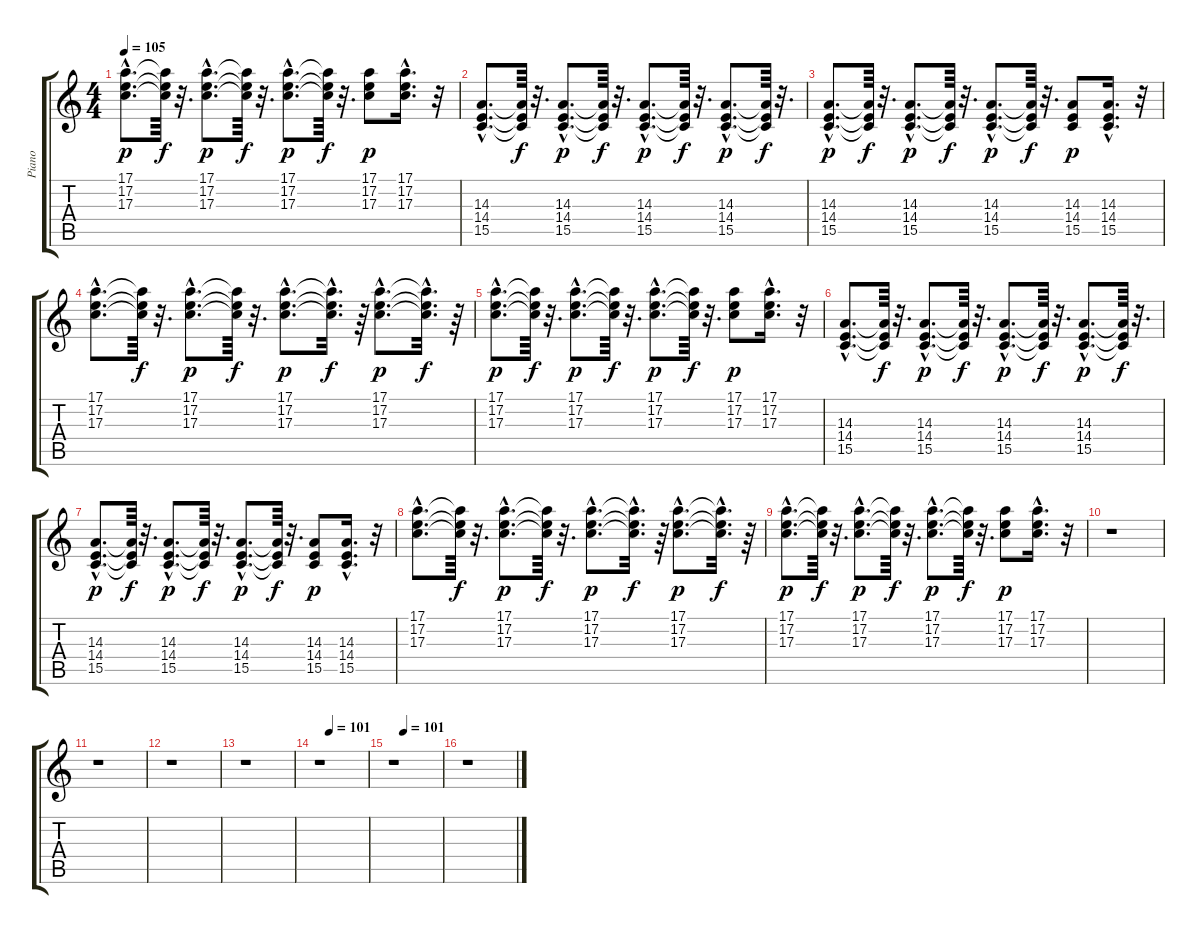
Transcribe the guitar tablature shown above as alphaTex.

\track ("Piano" "Piano") {instrument acousticgrandpiano}
\staff {score tabs}
\tuning (E4 B3 G3 D3 A2 E2) {hide}
\ts (4 4)
\tempo 105
\clef g2
\ks c
(17.1{hac} 17.2{hac} 17.3{hac}).8{d dy p} (17.1{t} 17.2{t} 17.3{t}).64{dy f} r.32{d} (17.1{hac} 17.2{hac} 17.3{hac}).8{d dy p} (17.1{t} 17.2{t} 17.3{t}).64{dy f} r.32{d} (17.1{hac} 17.2{hac} 17.3{hac}).8{d dy p} (17.1{t} 17.2{t} 17.3{t}).64{dy f} r.32{d} (17.1 17.2 17.3).8{dy p} (17.1{hac} 17.2{hac} 17.3{hac}).16{d} r.32 |
(14.3{hac} 14.4{hac} 15.5{hac}).8{d} (14.3{t} 14.4{t} 15.5{t}).64{dy f} r.32{d} (14.3{hac} 14.4{hac} 15.5{hac}).8{d dy p} (14.3{t} 14.4{t} 15.5{t}).64{dy f} r.32{d} (14.3{hac} 14.4{hac} 15.5{hac}).8{d dy p} (14.3{t} 14.4{t} 15.5{t}).64{dy f} r.32{d} (14.3{hac} 14.4{hac} 15.5{hac}).8{d dy p} (14.3{t} 14.4{t} 15.5{t}).64{dy f} r.32{d} |
(14.3{hac} 14.4{hac} 15.5{hac}).8{d dy p} (14.3{t} 14.4{t} 15.5{t}).64{dy f} r.32{d} (14.3{hac} 14.4{hac} 15.5{hac}).8{d dy p} (14.3{t} 14.4{t} 15.5{t}).64{dy f} r.32{d} (14.3{hac} 14.4{hac} 15.5{hac}).8{d dy p} (14.3{t} 14.4{t} 15.5{t}).64{dy f} r.32{d} (14.3 14.4 15.5).8{dy p} (14.3{hac} 14.4{hac} 15.5{hac}).16{d} r.32 |
(17.1{hac} 17.2{hac} 17.3{hac}).8{d} (17.1{t} 17.2{t} 17.3{t}).64{dy f} r.32{d} (17.1{hac} 17.2{hac} 17.3{hac}).8{d dy p} (17.1{t} 17.2{t} 17.3{t}).64{dy f} r.32{d} (17.1{hac} 17.2{hac} 17.3{hac}).8{d dy p} (17.1{hac t} 17.2{hac t} 17.3{hac t}).32{d dy f} r.64 (17.1{hac} 17.2{hac} 17.3{hac}).8{d dy p} (17.1{hac t} 17.2{hac t} 17.3{hac t}).32{d dy f} r.64 |
(17.1{hac} 17.2{hac} 17.3{hac}).8{d dy p} (17.1{t} 17.2{t} 17.3{t}).64{dy f} r.32{d} (17.1{hac} 17.2{hac} 17.3{hac}).8{d dy p} (17.1{t} 17.2{t} 17.3{t}).64{dy f} r.32{d} (17.1{hac} 17.2{hac} 17.3{hac}).8{d dy p} (17.1{t} 17.2{t} 17.3{t}).64{dy f} r.32{d} (17.1 17.2 17.3).8{dy p} (17.1{hac} 17.2{hac} 17.3{hac}).16{d} r.32 |
(14.3{hac} 14.4{hac} 15.5{hac}).8{d} (14.3{t} 14.4{t} 15.5{t}).64{dy f} r.32{d} (14.3{hac} 14.4{hac} 15.5{hac}).8{d dy p} (14.3{t} 14.4{t} 15.5{t}).64{dy f} r.32{d} (14.3{hac} 14.4{hac} 15.5{hac}).8{d dy p} (14.3{t} 14.4{t} 15.5{t}).64{dy f} r.32{d} (14.3{hac} 14.4{hac} 15.5{hac}).8{d dy p} (14.3{t} 14.4{t} 15.5{t}).64{dy f} r.32{d} |
(14.3{hac} 14.4{hac} 15.5{hac}).8{d dy p} (14.3{t} 14.4{t} 15.5{t}).64{dy f} r.32{d} (14.3{hac} 14.4{hac} 15.5{hac}).8{d dy p} (14.3{t} 14.4{t} 15.5{t}).64{dy f} r.32{d} (14.3{hac} 14.4{hac} 15.5{hac}).8{d dy p} (14.3{t} 14.4{t} 15.5{t}).64{dy f} r.32{d} (14.3 14.4 15.5).8{dy p} (14.3{hac} 14.4{hac} 15.5{hac}).16{d} r.32 |
(17.1{hac} 17.2{hac} 17.3{hac}).8{d} (17.1{t} 17.2{t} 17.3{t}).64{dy f} r.32{d} (17.1{hac} 17.2{hac} 17.3{hac}).8{d dy p} (17.1{t} 17.2{t} 17.3{t}).64{dy f} r.32{d} (17.1{hac} 17.2{hac} 17.3{hac}).8{d dy p} (17.1{hac t} 17.2{hac t} 17.3{hac t}).32{d dy f} r.64 (17.1{hac} 17.2{hac} 17.3{hac}).8{d dy p} (17.1{hac t} 17.2{hac t} 17.3{hac t}).32{d dy f} r.64 |
(17.1{hac} 17.2{hac} 17.3{hac}).8{d dy p} (17.1{t} 17.2{t} 17.3{t}).64{dy f} r.32{d} (17.1{hac} 17.2{hac} 17.3{hac}).8{d dy p} (17.1{t} 17.2{t} 17.3{t}).64{dy f} r.32{d} (17.1{hac} 17.2{hac} 17.3{hac}).8{d dy p} (17.1{t} 17.2{t} 17.3{t}).64{dy f} r.32{d} (17.1 17.2 17.3).8{dy p} (17.1{hac} 17.2{hac} 17.3{hac}).16{d} r.32 |
r.1 |
r.1 |
r.1 |
r.1 |
\tempo (101 0.21875)
r.1 |
\tempo (101 0.21875)
r.1 |
r.1
